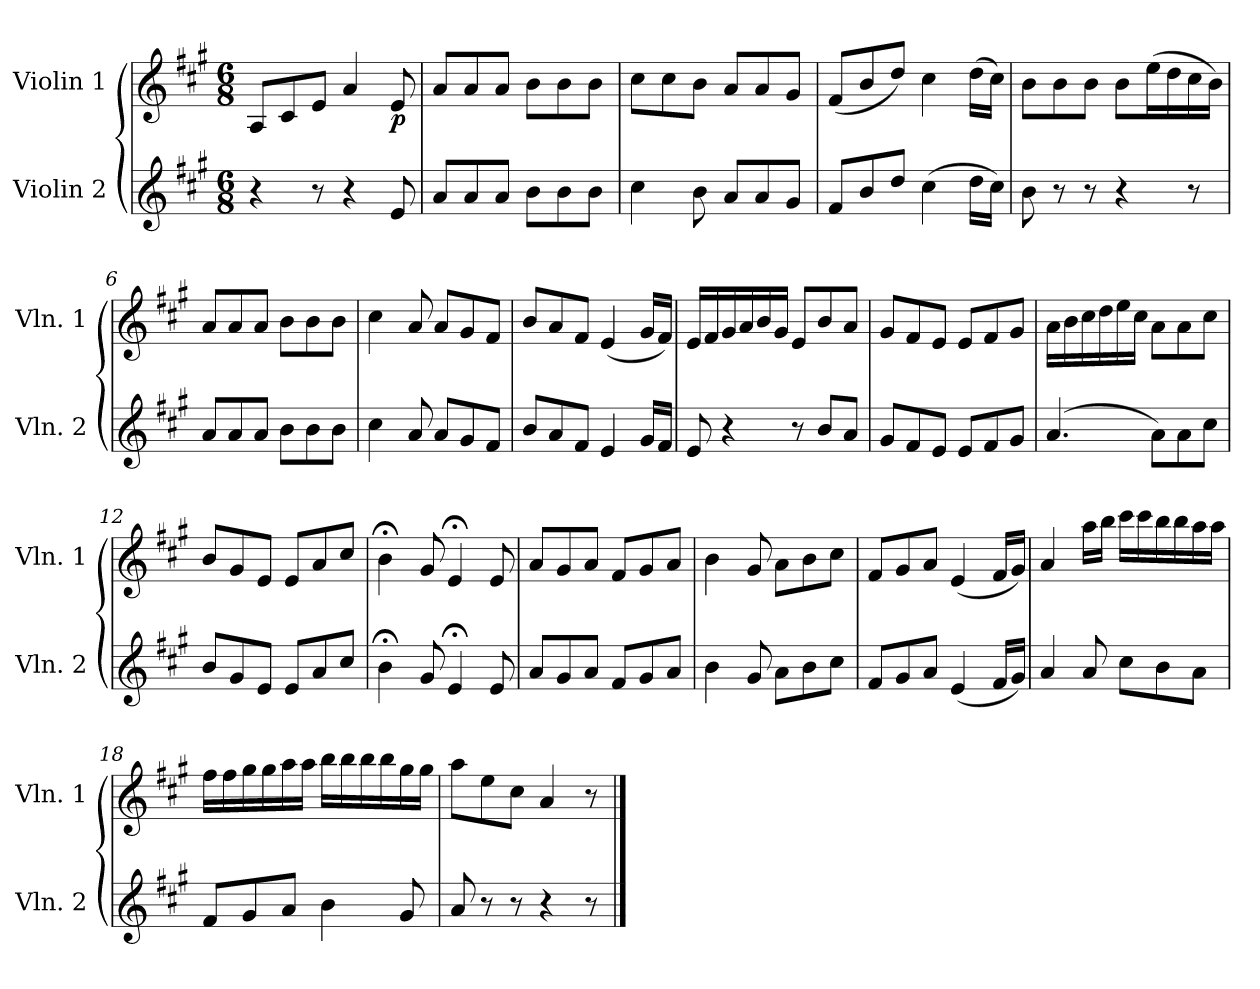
**kern	**kern	**dynam
*part2	*part1	*part1
*staff2	*staff1	*staff1
*I"Violin 2	*I"Violin 1	*
*I'Vln. 2	*I'Vln. 1	*
*clefG2	*clefG2	*
*k[f#c#g#]	*k[f#c#g#]	*
*M6/8	*M6/8	*
=1	=1	=1
4r	8A/L	.
.	8c#/	.
8r	8e/J	.
4r	4a/	.
!	!	!LO:DY:b
8e/	8e/	p
=2	=2	=2
8a/L	8a/L	.
8a/	8a/	.
8a/J	8a/J	.
8b\L	8b\L	.
8b\	8b\	.
8b\J	8b\J	.
=3	=3	=3
4cc#\	8cc#\L	.
.	8cc#\	.
8b\	8b\J	.
8a/L	8a/L	.
8a/	8a/	.
8g#/J	8g#/J	.
=4	=4	=4
8f#/L	(<8f#/L	.
8b/	8b/	.
8dd/J	8dd/J)	.
(>4cc#\	4cc#\	.
16dd\LL	(>16dd\LL	.
16cc#\JJ)	16cc#\JJ)	.
!!LO:LB:g=z
=5	=5	=5
8b\	8b\L	.
8r	8b\	.
8r	8b\J	.
4r	8b\L	.
.	(>16ee\L	.
.	16dd\	.
8r	16cc#\	.
.	16b\JJ)	.
=6	=6	=6
8a/L	8a/L	.
8a/	8a/	.
8a/J	8a/J	.
8b\L	8b\L	.
8b\	8b\	.
8b\J	8b\J	.
=7	=7	=7
4cc#\	4cc#\	.
8a/	8a/	.
8a/L	8a/L	.
8g#/	8g#/	.
8f#/J	8f#/J	.
=8	=8	=8
8b/L	8b/L	.
8a/	8a/	.
8f#/J	8f#/J	.
4e/	(<4e/	.
16g#/LL	16g#/LL	.
16f#/JJ	16f#/JJ)	.
!!LO:LB:g=z
=9	=9	=9
8e/	16e/LL	.
.	16f#/	.
4r	16g#/	.
.	16a/	.
.	16b/	.
.	16g#/JJ	.
8r	8e/L	.
8b/L	8b/	.
8a/J	8a/J	.
=10	=10	=10
8g#/L	8g#/L	.
8f#/	8f#/	.
8e/J	8e/J	.
8e/L	8e/L	.
8f#/	8f#/	.
8g#/J	8g#/J	.
=11	=11	=11
(>4.a/	16a\LL	.
.	16b\	.
.	16cc#\	.
.	16dd\	.
.	16ee\	.
.	16cc#\JJ	.
8a\L)	8a\L	.
8a\	8a\	.
8cc#\J	8cc#\J	.
=12	=12	=12
8b/L	8b/L	.
8g#/	8g#/	.
8e/J	8e/J	.
8e/L	8e/L	.
8a/	8a/	.
8cc#/J	8cc#/J	.
!!LO:LB:g=z
=13	=13	=13
4b;<\	4b;<\	.
8g#/	8g#/	.
4e;</	4e;</	.
8e/	8e/	.
=14	=14	=14
8a/L	8a/L	.
8g#/	8g#/	.
8a/J	8a/J	.
8f#/L	8f#/L	.
8g#/	8g#/	.
8a/J	8a/J	.
=15	=15	=15
4b\	4b\	.
8g#/	8g#/	.
8a\L	8a\L	.
8b\	8b\	.
8cc#\J	8cc#\J	.
=16	=16	=16
8f#/L	8f#/L	.
8g#/	8g#/	.
8a/J	8a/J	.
(<4e/	(<4e/	.
16f#/LL	16f#/LL	.
16g#/JJ)	16g#/JJ)	.
=17	=17	=17
4a/	4a/	.
8a/	16aa\LL	.
.	16bb\JJ	.
8cc#\L	16ccc#\LL	.
.	16ccc#\	.
8b\	16bb\	.
.	16bb\	.
8a\J	16aa\	.
.	16aa\JJ	.
!!LO:LB:g=z
=18	=18	=18
8f#/L	16ff#\LL	.
.	16ff#\	.
8g#/	16gg#\	.
.	16gg#\	.
8a/J	16aa\	.
.	16aa\JJ	.
4b\	16bb\LL	.
.	16bb\	.
.	16bb\	.
.	16bb\	.
8g#/	16gg#\	.
.	16gg#\JJ	.
=19	=19	=19
8a/	8aa\L	.
8r	8ee\	.
8r	8cc#\J	.
4r	4a/	.
8r	8r	.
==	==	==
*-	*-	*-
